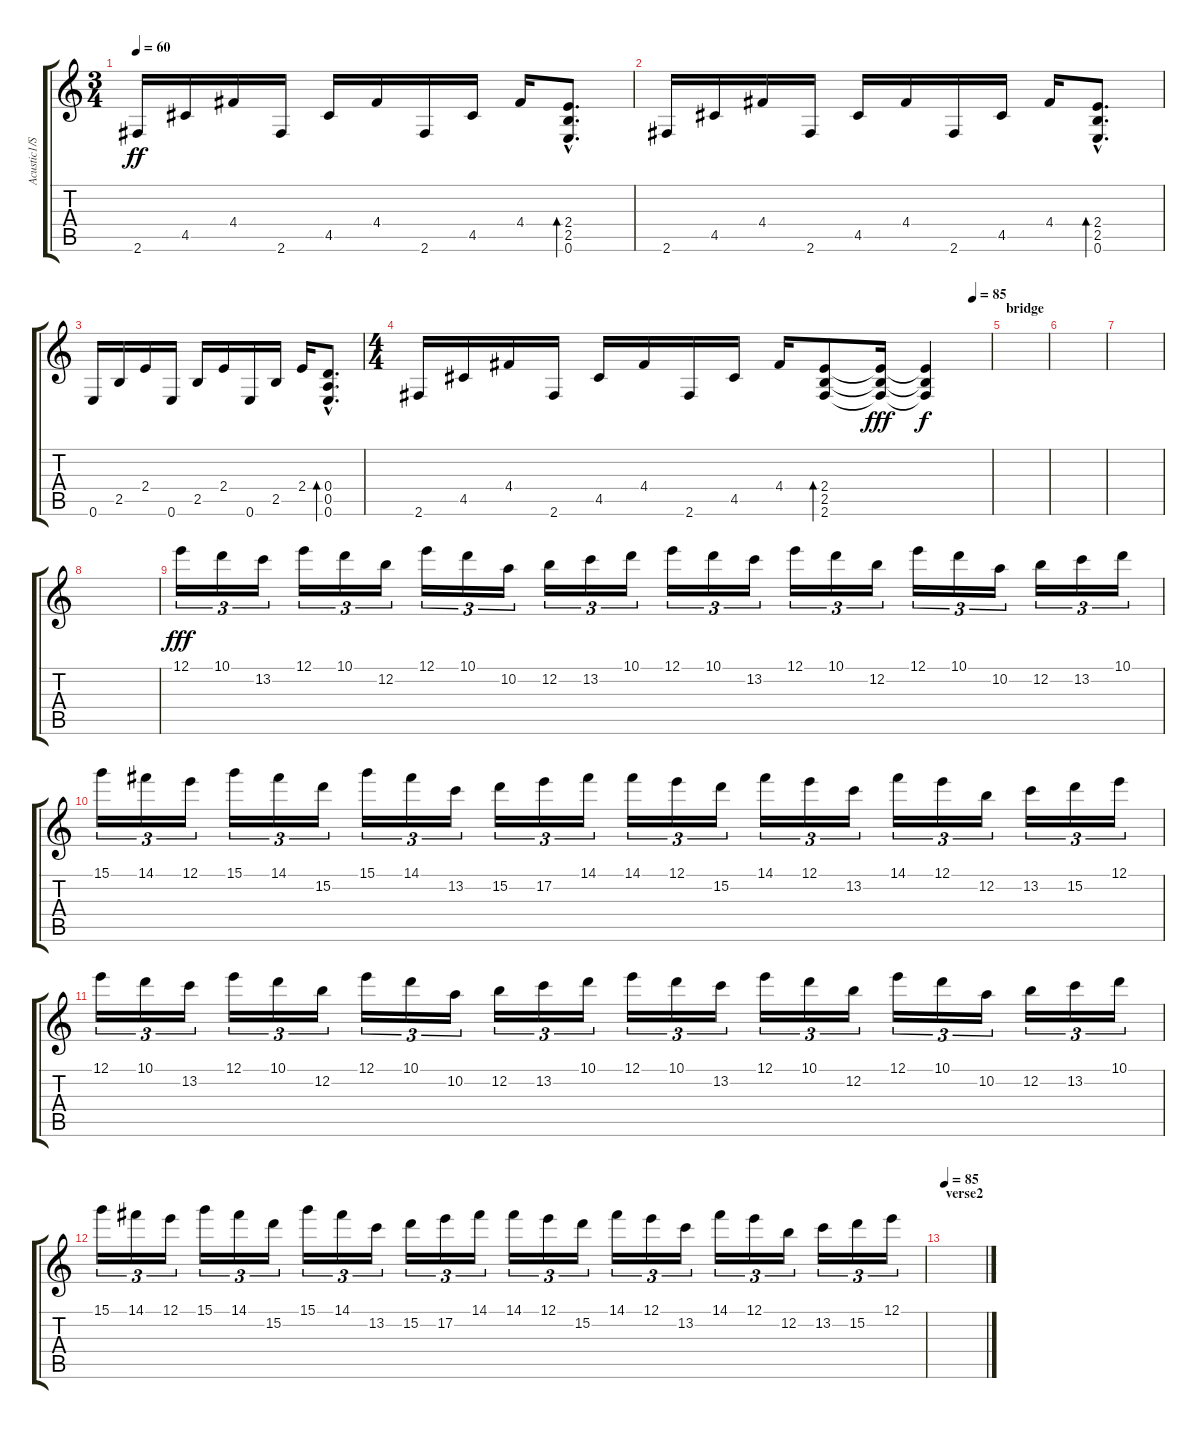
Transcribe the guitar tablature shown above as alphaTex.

\track ("Acustic1/Solo guit." "Acustic1/S") {instrument acousticguitarsteel}
\staff {score tabs}
\tuning (E4 B3 G3 D3 A2 E2) {hide}
\ts (3 4)
\tempo 60
\clef g2
\ks c
2.6.16{dy ff} 4.5.16 4.4.16 2.6.16 4.5.16 4.4.16 2.6.16 4.5.16 4.4.16 (2.4{hac} 2.5{hac} 0.6{hac}).8{d bd 120} |
2.6.16 4.5.16 4.4.16 2.6.16 4.5.16 4.4.16 2.6.16 4.5.16 4.4.16 (2.4{hac} 2.5{hac} 0.6{hac}).8{d bd 120} |
0.6.16 2.5.16 2.4.16 0.6.16 2.5.16 2.4.16 0.6.16 2.5.16 2.4.16 (0.4{hac} 0.5{hac} 0.6{hac}).8{d bd 120} |
\ts (4 4)
\tempo (85 0.96875)
2.6.16 4.5.16 4.4.16 2.6.16 4.5.16 4.4.16 2.6.16 4.5.16 4.4.16 (2.4 2.5 2.6).8{bd 120} (2.4{t} 2.5{t} 2.6{t}).16{dy fff} (2.4{t} 2.5{t} 2.6{t}).4{dy f} |
\section ("" "bridge")
|
|
|
|
12.1.16{tu (3 2) dy fff instrument overdrivenguitar} 10.1.16{tu (3 2)} 13.2.16{tu (3 2)} 12.1.16{tu (3 2)} 10.1.16{tu (3 2)} 12.2.16{tu (3 2)} 12.1.16{tu (3 2)} 10.1.16{tu (3 2)} 10.2.16{tu (3 2)} 12.2.16{tu (3 2)} 13.2.16{tu (3 2)} 10.1.16{tu (3 2)} 12.1.16{tu (3 2)} 10.1.16{tu (3 2)} 13.2.16{tu (3 2)} 12.1.16{tu (3 2)} 10.1.16{tu (3 2)} 12.2.16{tu (3 2)} 12.1.16{tu (3 2)} 10.1.16{tu (3 2)} 10.2.16{tu (3 2)} 12.2.16{tu (3 2)} 13.2.16{tu (3 2)} 10.1.16{tu (3 2)} |
15.1.16{tu (3 2)} 14.1.16{tu (3 2)} 12.1.16{tu (3 2)} 15.1.16{tu (3 2)} 14.1.16{tu (3 2)} 15.2.16{tu (3 2)} 15.1.16{tu (3 2)} 14.1.16{tu (3 2)} 13.2.16{tu (3 2)} 15.2.16{tu (3 2)} 17.2.16{tu (3 2)} 14.1.16{tu (3 2)} 14.1.16{tu (3 2)} 12.1.16{tu (3 2)} 15.2.16{tu (3 2)} 14.1.16{tu (3 2)} 12.1.16{tu (3 2)} 13.2.16{tu (3 2)} 14.1.16{tu (3 2)} 12.1.16{tu (3 2)} 12.2.16{tu (3 2)} 13.2.16{tu (3 2)} 15.2.16{tu (3 2)} 12.1.16{tu (3 2)} |
12.1.16{tu (3 2) instrument overdrivenguitar} 10.1.16{tu (3 2)} 13.2.16{tu (3 2)} 12.1.16{tu (3 2)} 10.1.16{tu (3 2)} 12.2.16{tu (3 2)} 12.1.16{tu (3 2)} 10.1.16{tu (3 2)} 10.2.16{tu (3 2)} 12.2.16{tu (3 2)} 13.2.16{tu (3 2)} 10.1.16{tu (3 2)} 12.1.16{tu (3 2)} 10.1.16{tu (3 2)} 13.2.16{tu (3 2)} 12.1.16{tu (3 2)} 10.1.16{tu (3 2)} 12.2.16{tu (3 2)} 12.1.16{tu (3 2)} 10.1.16{tu (3 2)} 10.2.16{tu (3 2)} 12.2.16{tu (3 2)} 13.2.16{tu (3 2)} 10.1.16{tu (3 2)} |
15.1.16{tu (3 2)} 14.1.16{tu (3 2)} 12.1.16{tu (3 2)} 15.1.16{tu (3 2)} 14.1.16{tu (3 2)} 15.2.16{tu (3 2)} 15.1.16{tu (3 2)} 14.1.16{tu (3 2)} 13.2.16{tu (3 2)} 15.2.16{tu (3 2)} 17.2.16{tu (3 2)} 14.1.16{tu (3 2)} 14.1.16{tu (3 2)} 12.1.16{tu (3 2)} 15.2.16{tu (3 2)} 14.1.16{tu (3 2)} 12.1.16{tu (3 2)} 13.2.16{tu (3 2)} 14.1.16{tu (3 2)} 12.1.16{tu (3 2)} 12.2.16{tu (3 2)} 13.2.16{tu (3 2)} 15.2.16{tu (3 2)} 12.1.16{tu (3 2)} |
\section ("" "verse2")
\tempo 85
